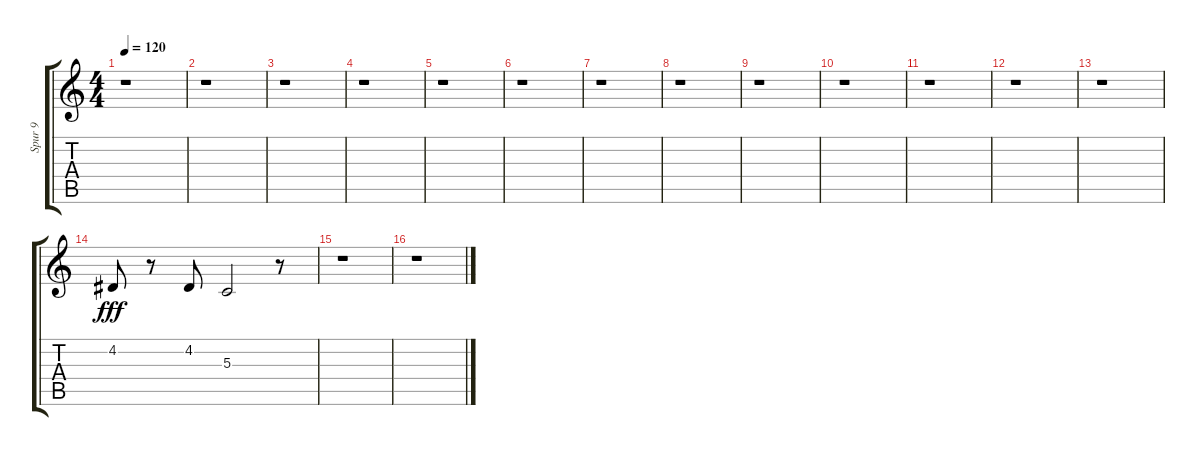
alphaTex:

\track ("Spur 9" "Spur 9") {instrument flute}
\staff {score tabs}
\tuning (E4 B3 G3 D3 A2 E2) {hide}
\ts (4 4)
\tempo 120
\clef g2
\ks c
r.1{dy fff instrument flute} |
r.1 |
r.1 |
r.1 |
r.1 |
r.1 |
r.1 |
r.1 |
r.1 |
r.1 |
r.1 |
r.1 |
r.1 |
4.2.8 r.8 4.2.8 5.3.2 r.8 |
r.1 |
r.1
